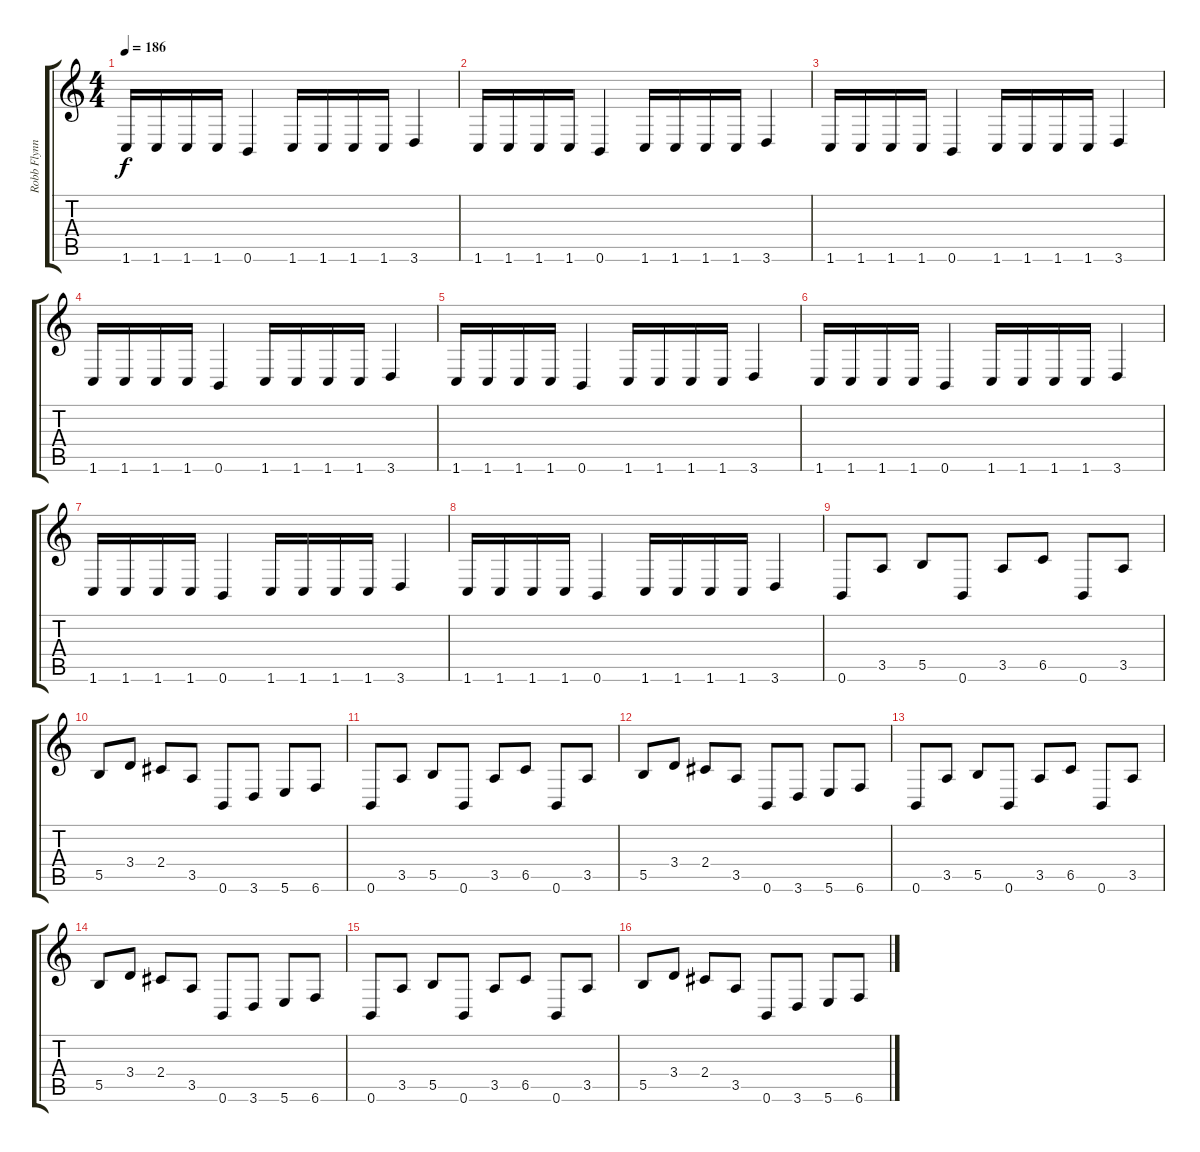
\track ("Robb Flynn" "Robb Flynn") {instrument distortionguitar}
\staff {score tabs}
\tuning (Db4 Ab3 E3 B2 Gb2 B1) {hide}
\ts (4 4)
\tempo 186
\clef g2
\ks c
1.6.16{dy f} 1.6.16 1.6.16 1.6.16 0.6.4 1.6.16 1.6.16 1.6.16 1.6.16 3.6.4 |
1.6.16 1.6.16 1.6.16 1.6.16 0.6.4 1.6.16 1.6.16 1.6.16 1.6.16 3.6.4 |
1.6.16 1.6.16 1.6.16 1.6.16 0.6.4 1.6.16 1.6.16 1.6.16 1.6.16 3.6.4 |
1.6.16 1.6.16 1.6.16 1.6.16 0.6.4 1.6.16 1.6.16 1.6.16 1.6.16 3.6.4 |
1.6.16 1.6.16 1.6.16 1.6.16 0.6.4 1.6.16 1.6.16 1.6.16 1.6.16 3.6.4 |
1.6.16 1.6.16 1.6.16 1.6.16 0.6.4 1.6.16 1.6.16 1.6.16 1.6.16 3.6.4 |
1.6.16 1.6.16 1.6.16 1.6.16 0.6.4 1.6.16 1.6.16 1.6.16 1.6.16 3.6.4 |
1.6.16 1.6.16 1.6.16 1.6.16 0.6.4 1.6.16 1.6.16 1.6.16 1.6.16 3.6.4 |
0.6.8 3.5.8 5.5.8 0.6.8 3.5.8 6.5.8 0.6.8 3.5.8 |
5.5.8 3.4.8 2.4.8 3.5.8 0.6.8 3.6.8 5.6.8 6.6.8 |
0.6.8 3.5.8 5.5.8 0.6.8 3.5.8 6.5.8 0.6.8 3.5.8 |
5.5.8 3.4.8 2.4.8 3.5.8 0.6.8 3.6.8 5.6.8 6.6.8 |
0.6.8 3.5.8 5.5.8 0.6.8 3.5.8 6.5.8 0.6.8 3.5.8 |
5.5.8 3.4.8 2.4.8 3.5.8 0.6.8 3.6.8 5.6.8 6.6.8 |
0.6.8 3.5.8 5.5.8 0.6.8 3.5.8 6.5.8 0.6.8 3.5.8 |
5.5.8 3.4.8 2.4.8 3.5.8 0.6.8 3.6.8 5.6.8 6.6.8
